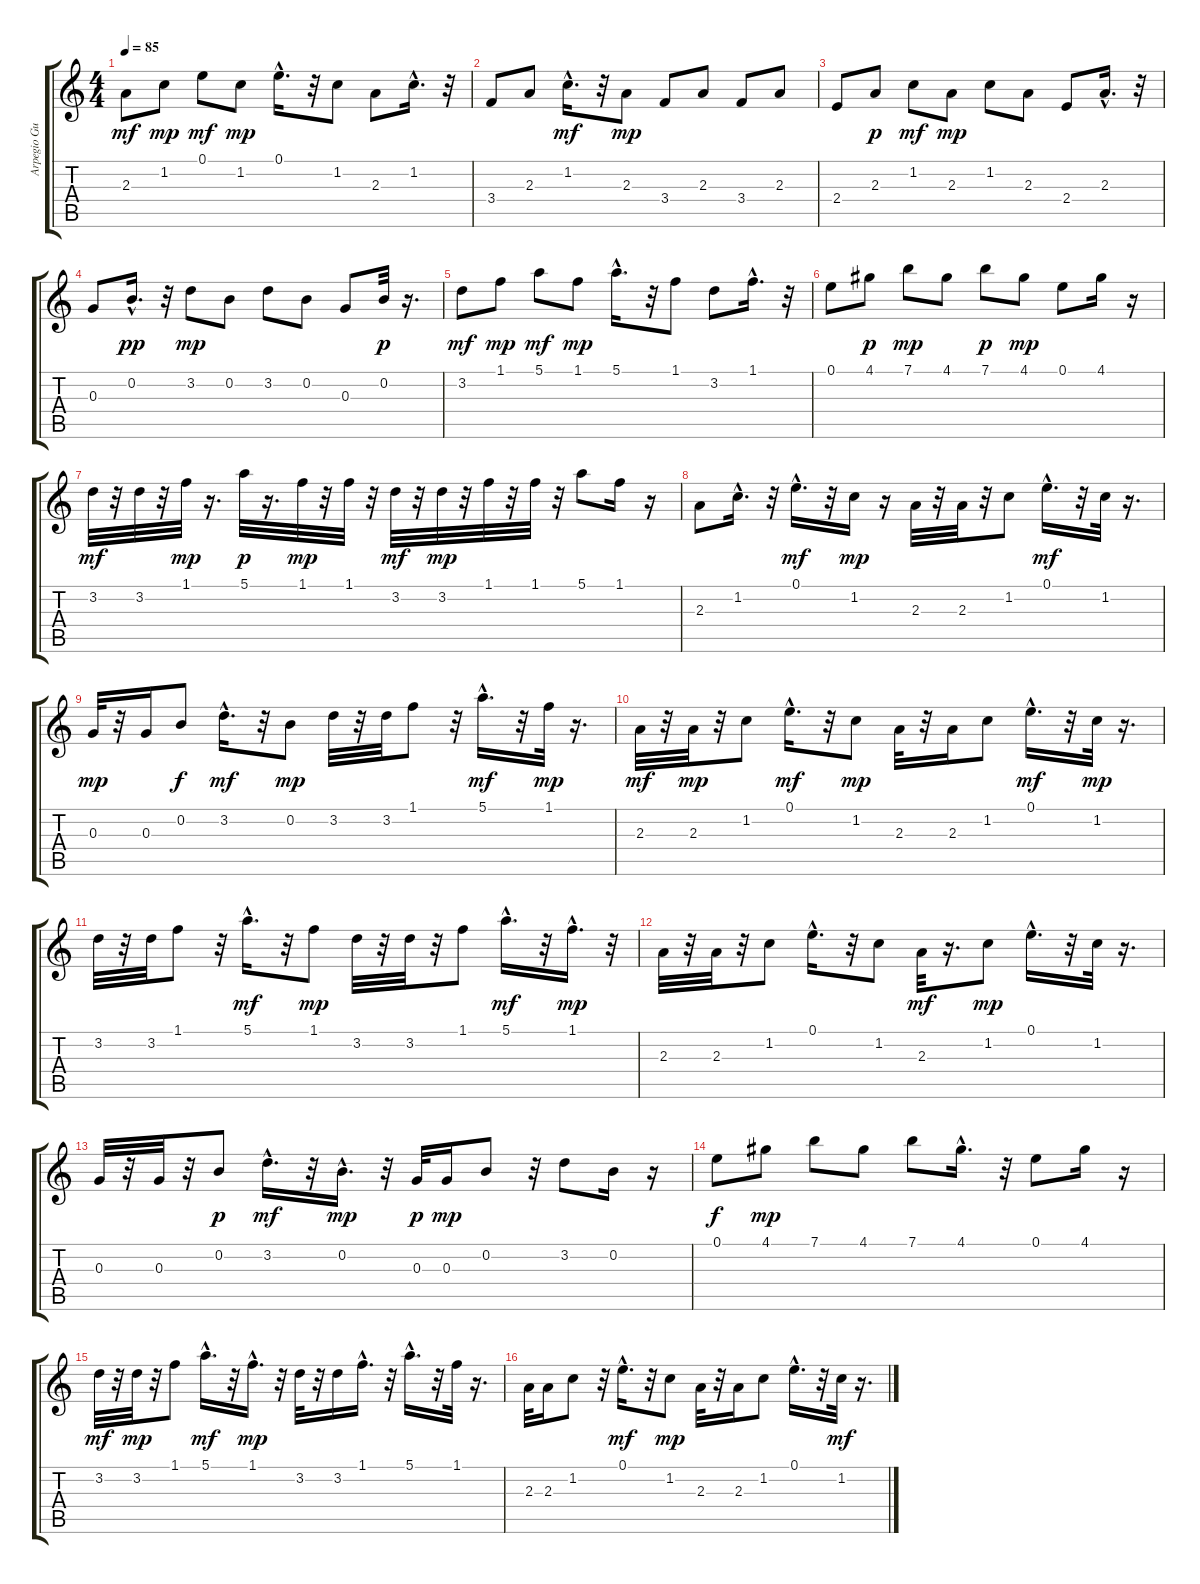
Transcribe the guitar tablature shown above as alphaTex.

\track ("Arpegio Guitar      " "Arpegio Gu") {instrument acousticguitarsteel}
\staff {score tabs}
\tuning (E4 B3 G3 D3 A2 E2) {hide}
\ts (4 4)
\tempo 85
\clef g2
\ks c
2.3.8{dy mf} 1.2.8{dy mp} 0.1.8{dy mf} 1.2.8{dy mp} 0.1{hac}.16{d} r.32 1.2.8 2.3.8 1.2{hac}.16{d} r.32 |
3.4.8 2.3.8 1.2{hac}.16{d dy mf} r.32 2.3.8{dy mp} 3.4.8 2.3.8 3.4.8 2.3.8 |
2.4.8 2.3.8{dy p} 1.2.8{dy mf} 2.3.8{dy mp} 1.2.8 2.3.8 2.4.8 2.3{hac}.16{d} r.32 |
0.3.8 0.2{hac}.16{d dy pp} r.32 3.2.8{dy mp} 0.2.8 3.2.8 0.2.8 0.3.8 0.2.32{dy p} r.16{d} |
3.2.8{dy mf} 1.1.8{dy mp} 5.1.8{dy mf} 1.1.8{dy mp} 5.1{hac}.16{d} r.32 1.1.8 3.2.8 1.1{hac}.16{d} r.32 |
0.1.8 4.1.8{dy p} 7.1.8{dy mp} 4.1.8 7.1.8{dy p} 4.1.8{dy mp} 0.1.8 4.1.16 r.16 |
3.2.32{dy mf volume 11} r.32 3.2.32 r.32 1.1.32{dy mp} r.16{d} 5.1.32{dy p} r.16{d} 1.1.32{dy mp} r.32 1.1.32 r.32 3.2.32{dy mf} r.32 3.2.32{dy mp} r.32 1.1.32 r.32 1.1.32 r.32 5.1.8 1.1.16 r.16 |
2.3.8 1.2{hac}.16{d} r.32 0.1{hac}.16{d dy mf} r.32 1.2.16{dy mp} r.16 2.3.32 r.32 2.3.32 r.32 1.2.8 0.1{hac}.16{d dy mf} r.32 1.2.32 r.16{d} |
0.3.32{dy mp} r.32 0.3.16 0.2.8{dy f} 3.2{hac}.16{d dy mf} r.32 0.2.8{dy mp} 3.2.32 r.32 3.2.32 1.1.8 r.32 5.1{hac}.16{d dy mf} r.32 1.1.32{dy mp} r.16{d} |
2.3.32{dy mf} r.32 2.3.32{dy mp} r.32 1.2.8 0.1{hac}.16{d dy mf} r.32 1.2.8{dy mp} 2.3.32 r.32 2.3.16 1.2.8 0.1{hac}.16{d dy mf} r.32 1.2.32{dy mp} r.16{d} |
3.2.32 r.32 3.2.32 1.1.8 r.32 5.1{hac}.16{d dy mf} r.32 1.1.8{dy mp} 3.2.32 r.32 3.2.32 r.32 1.1.8 5.1{hac}.16{d dy mf} r.32 1.1{hac}.16{d dy mp} r.32 |
2.3.32 r.32 2.3.32 r.32 1.2.8 0.1{hac}.16{d} r.32 1.2.8 2.3.32{dy mf} r.16{d} 1.2.8{dy mp} 0.1{hac}.16{d} r.32 1.2.32 r.16{d} |
0.3.32 r.32 0.3.32 r.32 0.2.8{dy p} 3.2{hac}.16{d dy mf} r.32 0.2{hac}.16{d dy mp} r.32 0.3.32{dy p} 0.3.16{dy mp} 0.2.8 r.32 3.2.8 0.2.16 r.16 |
0.1.8{dy f} 4.1.8{dy mp} 7.1.8 4.1.8 7.1.8 4.1{hac}.16{d} r.32 0.1.8 4.1.16 r.16 |
3.2.32{dy mf} r.32 3.2.32{dy mp} r.32 1.1.8 5.1{hac}.16{d dy mf} r.32 1.1{hac}.16{d dy mp} r.32 3.2.32 r.32 3.2.16 1.1{hac}.16{d} r.32 5.1{hac}.16{d} r.32 1.1.32 r.16{d} |
2.3.32 2.3.16 1.2.8 r.32 0.1{hac}.16{d dy mf} r.32 1.2.8{dy mp} 2.3.32 r.32 2.3.16 1.2.8 0.1{hac}.16{d} r.32 1.2.32{dy mf} r.16{d}
